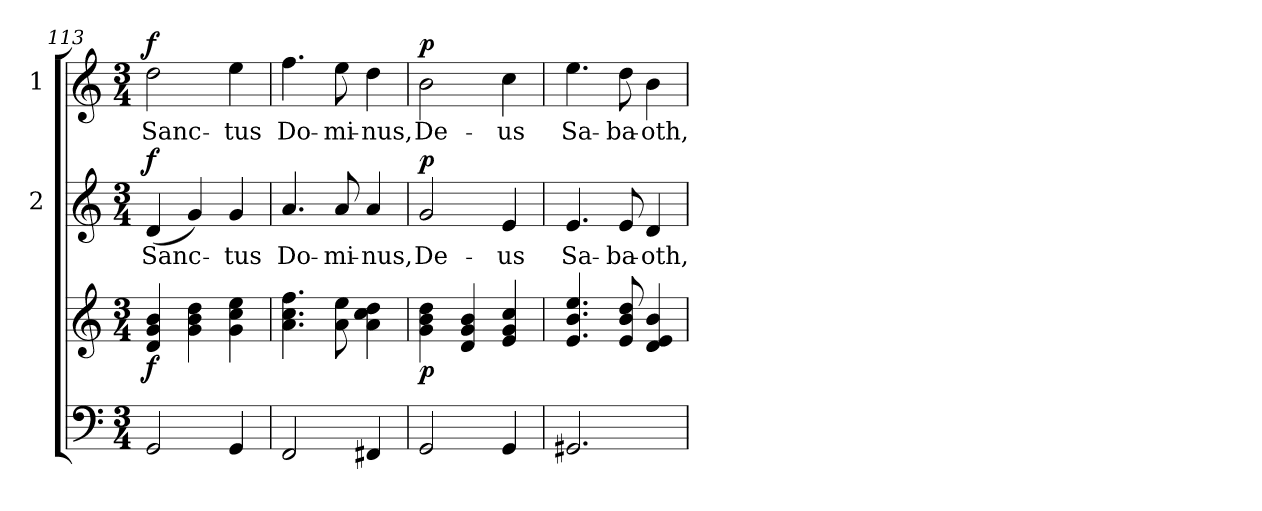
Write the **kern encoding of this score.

**kern	**kern	**dynam	**kern	**text	**dynam	**kern	**text	**dynam
*part3	*part3	*part3	*part2	*part2	*part2	*part1	*part1	*part1
*staff4	*staff3	*staff3/4	*staff2	*staff2	*staff2	*staff1	*staff1	*staff1
*	*	*	*I"2	*	*	*I"1	*	*
!!LO:LB:g=z
*clefF4	*clefG2	*	*clefG2	*	*	*clefG2	*	*
*	*	*	*ITrd7c12	*	*	*ITrd7c12	*	*
*k[]	*k[]	*	*k[]	*	*	*k[]	*	*
*C:	*C:	*	*C:	*	*	*C:	*	*
*M3/4	*M3/4	*	*M3/4	*	*	*M3/4	*	*
=113	=113	=113	=113	=113	=113	=113	=113	=113
!	!	!LO:DY:b	!	!LO:LY:b	!LO:DY:a	!	!LO:LY:b	!LO:DY:a
2GG/	4d/ 4g/ 4b/	f	(<4D/	Sanc-	f	2d\	Sanc-	f
.	4g\ 4b\ 4dd\	.	4G/)	.	.	.	.	.
!	!	!	!	!LO:LY:b	!	!	!LO:LY:b	!
4GG/	4g\ 4cc\ 4ee\	.	4G/	-tus	.	4e\	-tus	.
=114	=114	=114	=114	=114	=114	=114	=114	=114
!	!	!	!	!LO:LY:b	!	!	!LO:LY:b	!
2FF/	4.a\ 4.cc\ 4.ff\	.	4.A/	Do-	.	4.f\	Do-	.
!	!	!	!	!LO:LY:b	!	!	!LO:LY:b	!
.	8a\ 8ee\	.	8A/	-mi-	.	8e\	-mi-	.
!	!	!	!	!LO:LY:b	!	!	!LO:LY:b	!
4FF#X/	4a\ 4cc\ 4dd\	.	4A/	-nus,	.	4d\	-nus,	.
=115	=115	=115	=115	=115	=115	=115	=115	=115
!	!	!LO:DY:b	!	!LO:LY:b	!LO:DY:a	!	!LO:LY:b	!LO:DY:a
2GG/	4g\ 4b\ 4dd\	p	2G/	De-	p	2B\	De-	p
.	4d/ 4g/ 4b/	.	.	.	.	.	.	.
!	!	!	!	!LO:LY:b	!	!	!LO:LY:b	!
4GG/	4e/ 4g/ 4cc/	.	4E/	-us	.	4c\	-us	.
=116	=116	=116	=116	=116	=116	=116	=116	=116
!	!	!	!	!LO:LY:b	!	!	!LO:LY:b	!
2.GG#X/	4.e/ 4.b/ 4.ee/	.	4.E/	Sa-	.	4.e\	Sa-	.
!	!	!	!	!LO:LY:b	!	!	!LO:LY:b	!
.	8e/ 8b/ 8dd/	.	8E/	-ba-	.	8d\	-ba-	.
!	!	!	!	!LO:LY:b	!	!	!LO:LY:b	!
.	4d/ 4e/ 4b/	.	4D/	-oth,	.	4B\	-oth,	.
=	=	=	=	=	=	=	=	=
*-	*-	*-	*-	*-	*-	*-	*-	*-
